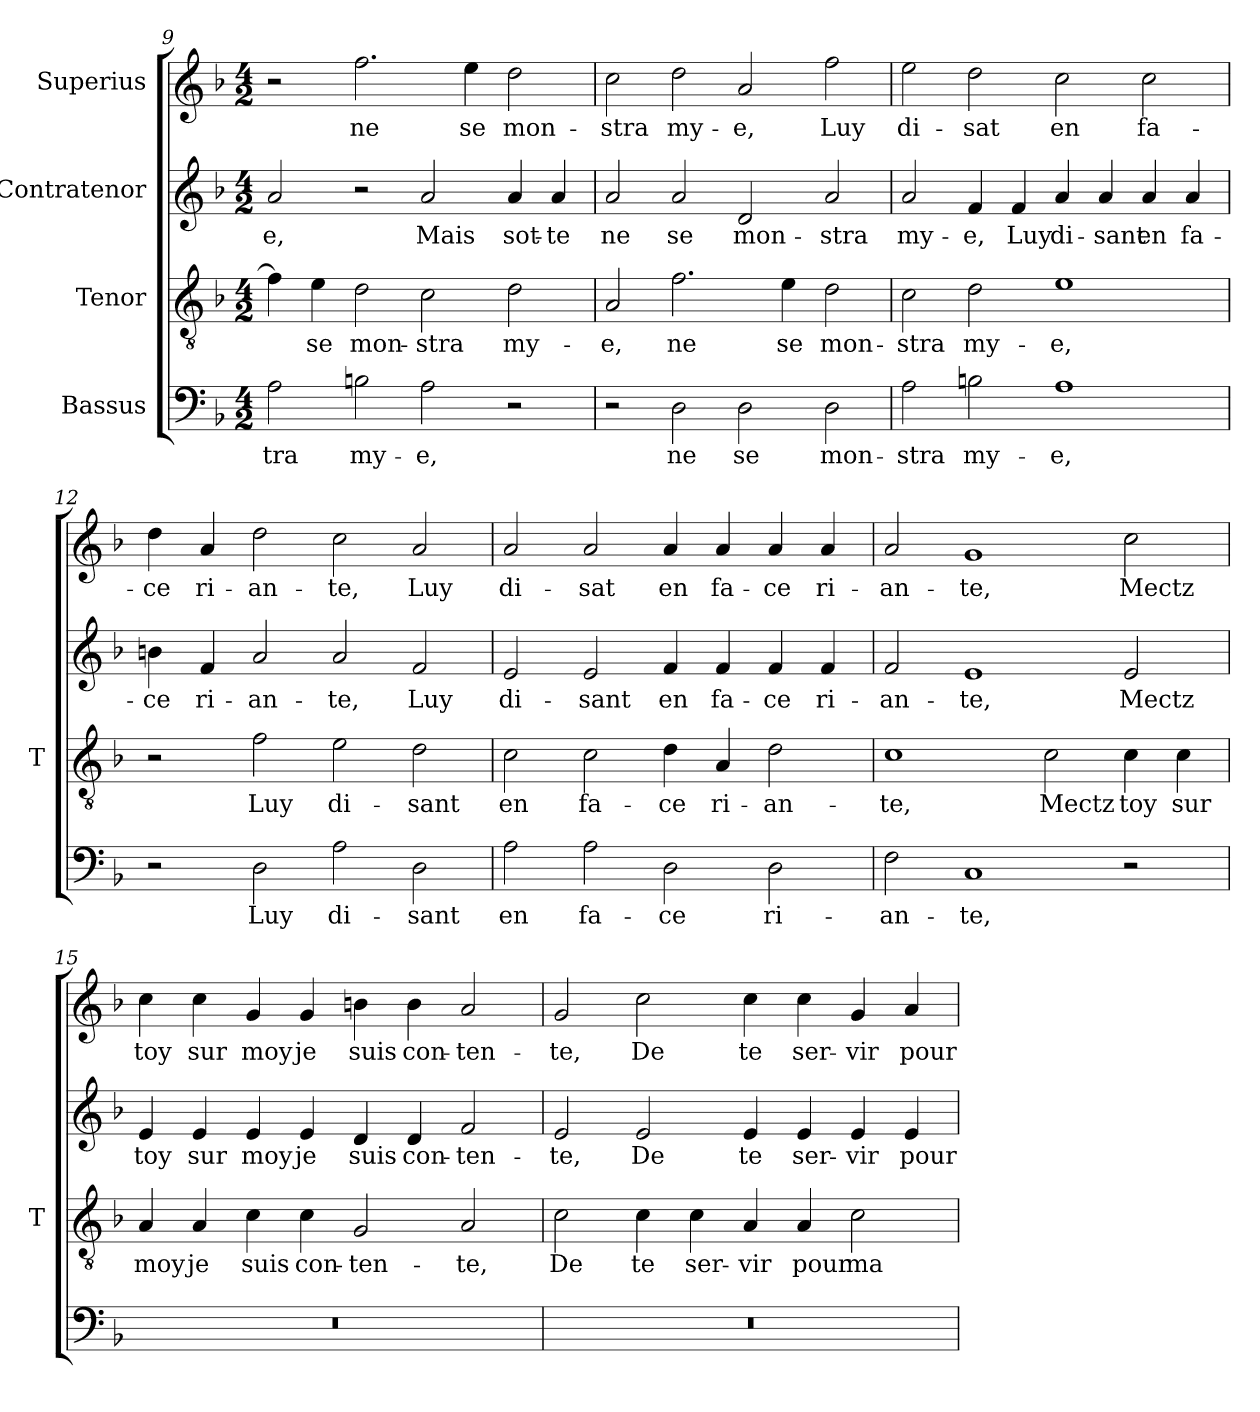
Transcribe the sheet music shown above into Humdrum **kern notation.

**kern	**text	**kern	**text	**kern	**text	**kern	**text
*part4	*part4	*part3	*part3	*part2	*part2	*part1	*part1
*staff4	*staff4	*staff3	*staff3	*staff2	*staff2	*staff1	*staff1
*I"Bassus	*	*I"Tenor	*	*I"Contratenor	*	*I"Superius	*
*	*	*I'T	*	*	*	*	*
*clefF4	*	*clefGv2	*	*clefG2	*	*clefG2	*
*k[b-]	*	*k[b-]	*	*k[b-]	*	*k[b-]	*
*M4/2	*	*M4/2	*	*M4/2	*	*M4/2	*
=9	=9	=9	=9	=9	=9	=9	=9
2A	-tra	4f]	.	2a	-e,	2r	.
.	.	4e	-se	.	.	.	.
2Bn	my-	2d	mon-	2r	.	2.ff	-ne
2A	-e,	2c	-stra	2a	-Mais	.	.
.	.	.	.	.	.	4ee	-se
2r	.	2d	my-	4a	sot-	2dd	mon-
.	.	.	.	4a	-te	.	.
=10	=10	=10	=10	=10	=10	=10	=10
2r	.	2A	-e,	2a	-ne	2cc	-stra
2D	-ne	2.f	-ne	2a	-se	2dd	my-
2D	-se	.	.	2d	mon-	2a	-e,
.	.	4e	-se	.	.	.	.
2D	mon-	2d	mon-	2a	-stra	2ff	-Luy
=11	=11	=11	=11	=11	=11	=11	=11
2A	-stra	2c	-stra	2a	my-	2ee	di-
2Bn	my-	2d	my-	4f	-e,	2dd	-sat
.	.	.	.	4f	-Luy	.	.
1A	-e,	1e	-e,	4a	di-	2cc	-en
.	.	.	.	4a	-sant	.	.
.	.	.	.	4a	-en	2cc	fa-
.	.	.	.	4a	fa-	.	.
=12	=12	=12	=12	=12	=12	=12	=12
2r	.	2r	.	4bn	-ce	4dd	-ce
.	.	.	.	4f	ri-	4a	ri-
2D	-Luy	2f	-Luy	2a	an-	2dd	an-
2A	di-	2e	di-	2a	-te,	2cc	-te,
2D	-sant	2d	-sant	2f	-Luy	2a	-Luy
=13	=13	=13	=13	=13	=13	=13	=13
2A	-en	2c	-en	2e	di-	2a	di-
2A	fa-	2c	fa-	2e	-sant	2a	-sat
2D	-ce	4d	-ce	4f	-en	4a	-en
.	.	4A	ri-	4f	fa-	4a	fa-
2D	ri-	2d	an-	4f	-ce	4a	-ce
.	.	.	.	4f	ri-	4a	ri-
=14	=14	=14	=14	=14	=14	=14	=14
2F	an-	1c	-te,	2f	an-	2a	an-
1C	-te,	.	.	1e	-te,	1g	-te,
.	.	2c	-Mectz	.	.	.	.
2r	.	4c	-toy	2e	-Mectz	2cc	-Mectz
.	.	4c	-sur	.	.	.	.
=15	=15	=15	=15	=15	=15	=15	=15
0r	.	4A	-moy	4e	-toy	4cc	-toy
.	.	4A	-je	4e	-sur	4cc	-sur
.	.	4c	-suis	4e	-moy	4g	-moy
.	.	4c	con-	4e	-je	4g	-je
.	.	2G	ten-	4d	-suis	4bn	-suis
.	.	.	.	4d	con-	4b	con-
.	.	2A	-te,	2f	ten-	2a	ten-
=16	=16	=16	=16	=16	=16	=16	=16
0r	.	2c	-De	2e	-te,	2g	-te,
.	.	4c	-te	2e	-De	2cc	-De
.	.	4c	ser-	.	.	.	.
.	.	4A	-vir	4e	-te	4cc	-te
.	.	4A	-pour	4e	ser-	4cc	ser-
.	.	2c	ma-	4e	-vir	4g	-vir
.	.	.	.	4e	-pour	4a	-pour
=	=	=	=	=	=	=	=
*-	*-	*-	*-	*-	*-	*-	*-
